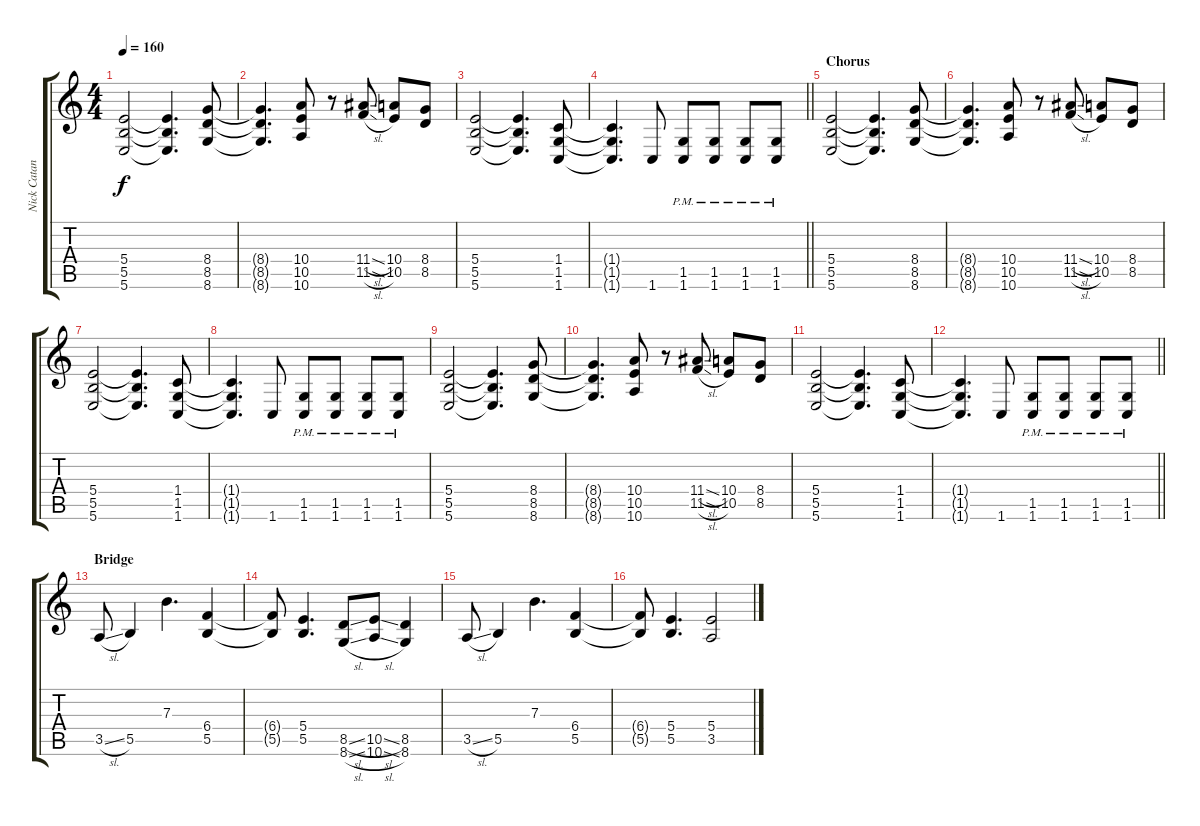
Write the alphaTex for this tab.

\track ("Nick Catanese" "Nick Catan") {instrument overdrivenguitar}
\staff {score tabs}
\tuning (Db4 Ab3 E3 B2 Gb2 B1) {hide}
\ts (4 4)
\tempo 160
\clef g2
\ks c
(5.4 5.5 5.6).2{dy f} (5.4{t} 5.5{t} 5.6{t}).4{d} (8.4 8.5 8.6).8 |
(8.4{t} 8.5{t} 8.6{t}).4{d} (10.4 10.5 10.6).8 r.8 (11.4{sl} 11.5{sl}).8 (10.4 10.5).8 (8.4 8.5).8 |
(5.4 5.5 5.6).2 (5.4{t} 5.5{t} 5.6{t}).4{d} (1.4 1.5 1.6).8 |
\barLineRight lightlight
(1.4{t} 1.5{t} 1.6{t}).4{d} 1.6.8 (1.5{pm} 1.6{pm}).8 (1.5{pm} 1.6{pm}).8 (1.5{pm} 1.6{pm}).8 (1.5{pm} 1.6{pm}).8 |
\section ("" "Chorus")
(5.4 5.5 5.6).2 (5.4{t} 5.5{t} 5.6{t}).4{d} (8.4 8.5 8.6).8 |
(8.4{t} 8.5{t} 8.6{t}).4{d} (10.4 10.5 10.6).8 r.8 (11.4{sl} 11.5{sl}).8 (10.4 10.5).8 (8.4 8.5).8 |
(5.4 5.5 5.6).2 (5.4{t} 5.5{t} 5.6{t}).4{d} (1.4 1.5 1.6).8 |
(1.4{t} 1.5{t} 1.6{t}).4{d} 1.6.8 (1.5{pm} 1.6{pm}).8 (1.5{pm} 1.6{pm}).8 (1.5{pm} 1.6{pm}).8 (1.5{pm} 1.6{pm}).8 |
(5.4 5.5 5.6).2 (5.4{t} 5.5{t} 5.6{t}).4{d} (8.4 8.5 8.6).8 |
(8.4{t} 8.5{t} 8.6{t}).4{d} (10.4 10.5 10.6).8 r.8 (11.4{sl} 11.5{sl}).8 (10.4 10.5).8 (8.4 8.5).8 |
(5.4 5.5 5.6).2 (5.4{t} 5.5{t} 5.6{t}).4{d} (1.4 1.5 1.6).8 |
\barLineRight lightlight
(1.4{t} 1.5{t} 1.6{t}).4{d} 1.6.8 (1.5{pm} 1.6{pm}).8 (1.5{pm} 1.6{pm}).8 (1.5{pm} 1.6{pm}).8 (1.5{pm} 1.6{pm}).8 |
\section ("" "Bridge")
3.5{sl}.8 5.5.4 7.3.4{d} (6.4 5.5).4 |
(6.4{t} 5.5{t}).8 (5.4 5.5).4{d} (8.5{sl} 8.6{sl}).8 (10.5{sl} 10.6{sl}).8 (8.5 8.6).4 |
3.5{sl}.8 5.5.4 7.3.4{d} (6.4 5.5).4 |
(6.4{t} 5.5{t}).8 (5.4 5.5).4{d} (5.4 3.5).2
